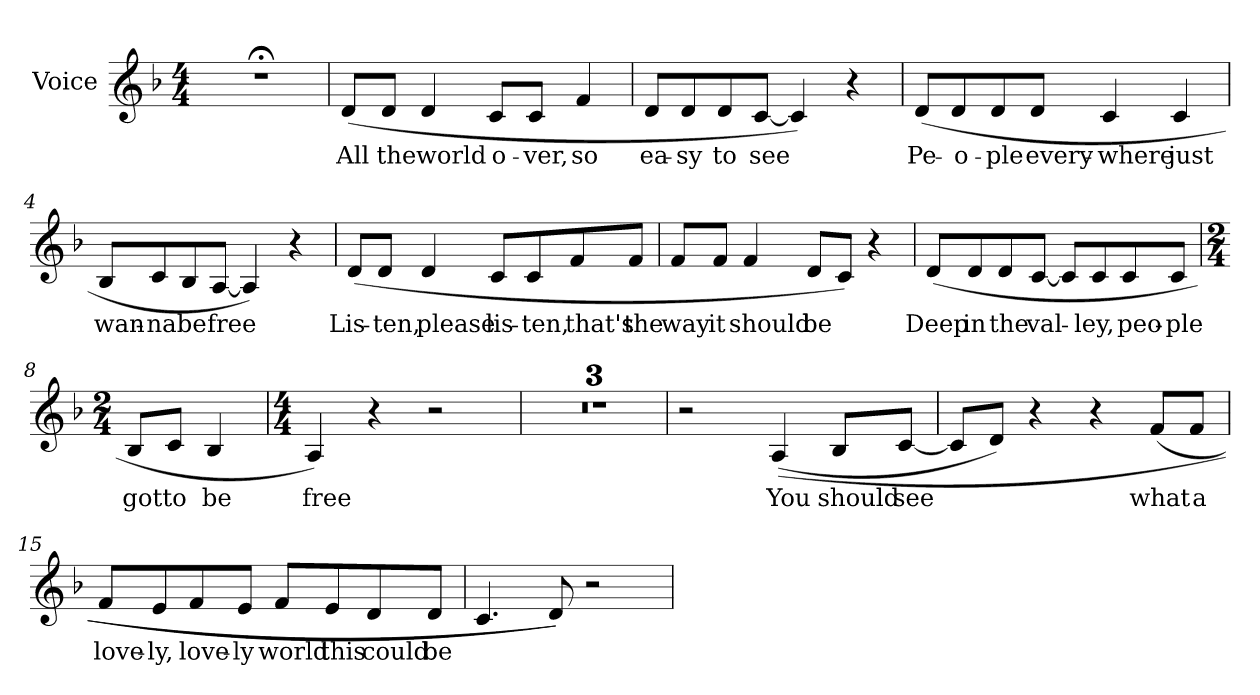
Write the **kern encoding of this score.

**kern	**text
*part1	*part1
*staff1	*staff1
*I"Voice	*
*I'Voice	*
!!LO:PB:g=z
*clefG2	*
*k[b-]	*
*F:	*
*M4/4	*
=	=
1r;<	.
=1	=1
!	!LO:LY:b:color=#000000
(8di/L	All
!	!LO:LY:b:color=#000000
8di/J	the
!	!LO:LY:b:color=#000000
4di/	world
!	!LO:LY:b:color=#000000
8ci/L	o-
!	!LO:LY:b:color=#000000
8ci/J	-ver,
!	!LO:LY:b:color=#000000
4fi/	so
=2	=2
!	!LO:LY:b:color=#000000
8di/L	ea-
!	!LO:LY:b:color=#000000
8di/	-sy
!	!LO:LY:b:color=#000000
8di/	to
!	!LO:LY:b:color=#000000
[8ci/J	see
4ci/])	.
4r	.
=3	=3
!	!LO:LY:b:color=#000000
(8di/L	Pe-
!	!LO:LY:b:color=#000000
8di/	-o-
!	!LO:LY:b:color=#000000
8di/	-ple
!	!LO:LY:b:color=#000000
8di/J	every-
!	!LO:LY:b:color=#000000
4ci/	-where
!	!LO:LY:b:color=#000000
4ci/	just
!!LO:LB:g=z
=4	=4
!	!LO:LY:b:color=#000000
8B-i/L	wan-
!	!LO:LY:b:color=#000000
8ci/	-na
!	!LO:LY:b:color=#000000
8B-i/	be
!	!LO:LY:b:color=#000000
[8Ai/J	free
4Ai/])	.
4r	.
=5	=5
!	!LO:LY:b:color=#000000
(8di/L	Lis-
!	!LO:LY:b:color=#000000
8di/J	-ten,
!	!LO:LY:b:color=#000000
4di/	please
!	!LO:LY:b:color=#000000
8ci/L	lis-
!	!LO:LY:b:color=#000000
8ci/	-ten,
!	!LO:LY:b:color=#000000
8fi/	that's
!	!LO:LY:b:color=#000000
8fi/J	the
=6	=6
!	!LO:LY:b:color=#000000
8fi/L	way
!	!LO:LY:b:color=#000000
8fi/J	it
!	!LO:LY:b:color=#000000
4fi/	should
!	!LO:LY:b:color=#000000
8di/L	be
8ci/J)	.
4r	.
!!LO:LB:g=z
=7	=7
!	!LO:LY:b:color=#000000
(8di/L	Deep
!	!LO:LY:b:color=#000000
8di/	in
!	!LO:LY:b:color=#000000
8di/	the
!	!LO:LY:b:color=#000000
[8ci/J	val-
8ci/L]	.
!	!LO:LY:b:color=#000000
8ci/	-ley,
!	!LO:LY:b:color=#000000
8ci/	peo-
!	!LO:LY:b:color=#000000
8ci/J	-ple
=8	=8
*M2/4	*
!	!LO:LY:b:color=#000000
8B-i/L	got
!	!LO:LY:b:color=#000000
8ci/J	to
!	!LO:LY:b:color=#000000
4B-i/	be
=9	=9
*M4/4	*
!	!LO:LY:b:color=#000000
4Ai/)	free
4r	.
2r	.
=10	=10
1r	.
=11	=11
1r	.
=12	=12
1r	.
!!LO:LB:g=z
=13	=13
2r	.
!	!LO:LY:b:color=#000000
((4Ai/	You
!	!LO:LY:b:color=#000000
8B-i/L	should
!	!LO:LY:b:color=#000000
[8ci/J	see
=14	=14
8ci/L]	.
8di/J)	.
4r	.
4r	.
!	!LO:LY:b:color=#000000
(8fi/L	what
!	!LO:LY:b:color=#000000
8fi/J	a
=15	=15
!	!LO:LY:b:color=#000000
8fi/L	love-
!	!LO:LY:b:color=#000000
8ei/	-ly,
!	!LO:LY:b:color=#000000
8fi/	love-
!	!LO:LY:b:color=#000000
8ei/J	-ly
!	!LO:LY:b:color=#000000
8fi/L	world
!	!LO:LY:b:color=#000000
8ei/	this
!	!LO:LY:b:color=#000000
8di/	could
!	!LO:LY:b:color=#000000
8di/J	be
=16	=16
4.ci/	.
8di/))	.
2r	.
=	=
*-	*-
